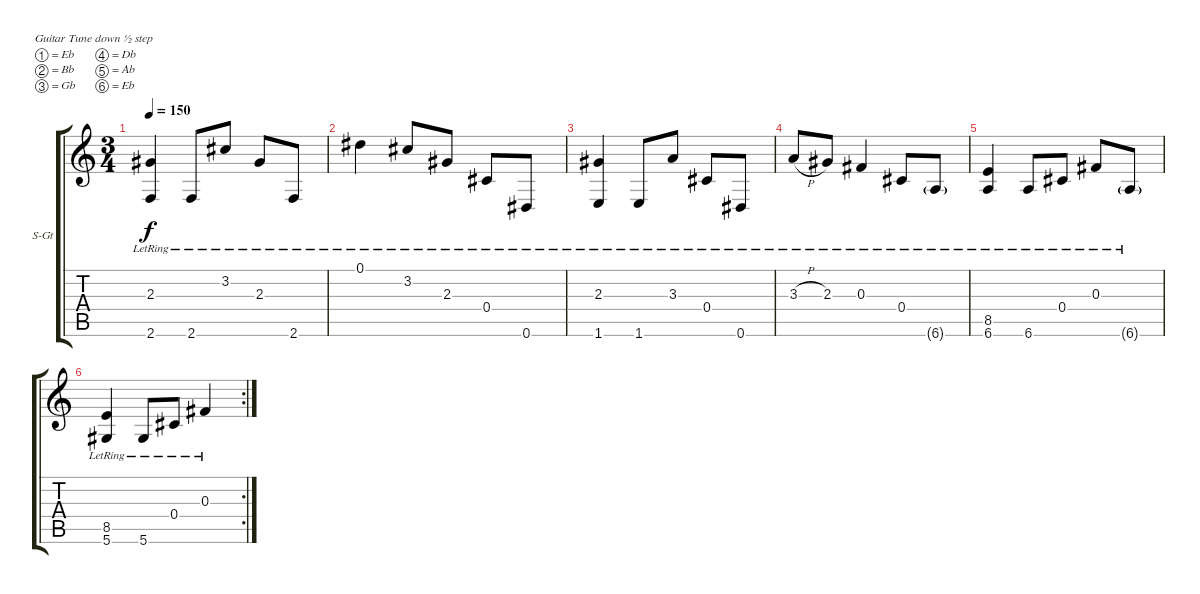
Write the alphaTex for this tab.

\defaultSystemsLayout 4
\bracketExtendMode groupsimilarinstruments
\firstSystemTrackNameOrientation horizontal
\otherSystemsTrackNameOrientation horizontal
\track ("Mark" "S-Gt") {instrument acousticguitarsteel}
\staff {score tabs}
\tuning (Eb4 Bb3 Gb3 Db3 Ab2 Eb2)
\ts (3 4)
\tempo 150
\clef g2
\ks c
(2.6{lr} 2.3{lr}).4{dy f} 2.6{lr}.8 3.2{lr}.8 2.3{lr}.8 2.6{lr}.8 |
0.1{lr}.4 3.2{lr}.8 2.3{lr}.8 0.4{lr}.8 0.6{lr}.8 |
(1.6{lr} 2.3{lr}).4 1.6{lr}.8 3.3{lr}.8 0.4{lr}.8 0.6{lr}.8 |
3.3{h lr}.8 2.3{lr}.8 0.3{lr}.4 0.4{lr}.8 6.6{g lr}.8 |
(6.6{lr} 8.5{lr}).4 6.6{lr}.8 0.4{lr}.8 0.3{lr}.8 6.6{g lr}.8 |
\rc 2
(5.6{lr} 8.5{lr}).4 5.6{lr}.8 0.4{lr}.8 0.3{lr}.4
